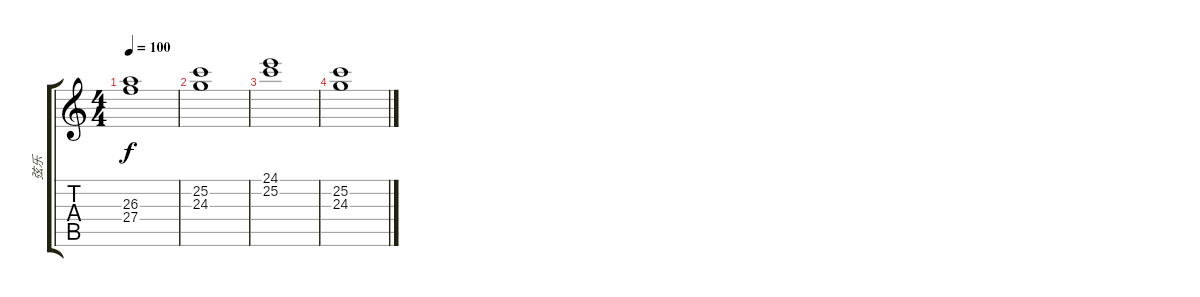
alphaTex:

\track ("弦乐" "弦乐") {instrument stringensemble1}
\staff {score tabs}
\tuning (E4 B3 G3 D3 A2 E2) {hide}
\ts (4 4)
\tempo 100
\clef g2
\ks c
(26.3 27.4).1{dy f} |
(25.2 24.3).1 |
(24.1 25.2).1{volume 0} |
(25.2 24.3).1
